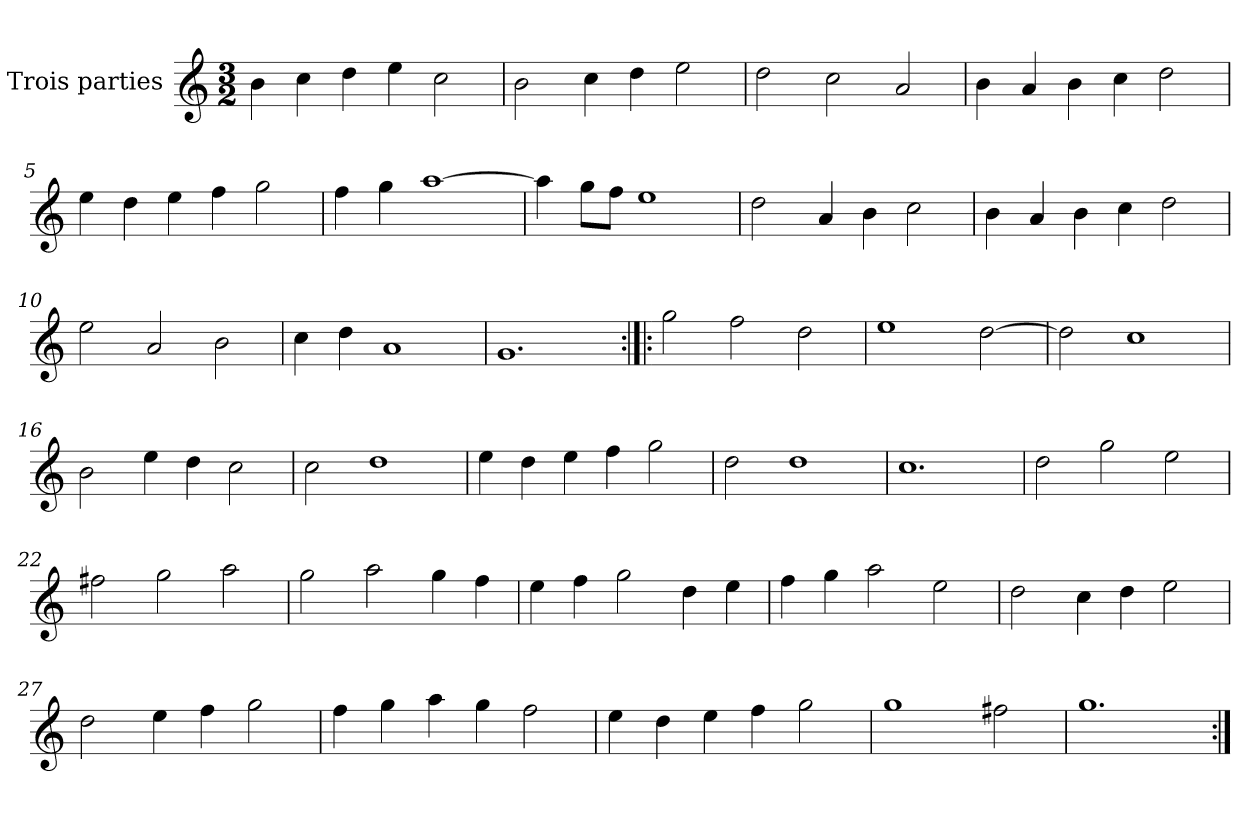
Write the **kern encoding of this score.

**kern
*part1
*staff1
*I"Trois parties
*clefG2
*k[]
*M3/2
*MM180
=1
4b\
4cc\
4dd\
4ee\
2cc\
=2
2b\
4cc\
4dd\
2ee\
=3
2dd\
2cc\
2a/
=4
4b\
4a/
4b\
4cc\
2dd\
=5
4ee\
4dd\
4ee\
4ff\
2gg\
=6
4ff\
4gg\
[1aa
=7
4aa\]
8gg\L
8ff\J
1ee
=8
2dd\
4a/
4b\
2cc\
=9
4b\
4a/
4b\
4cc\
2dd\
=10
2ee\
2a/
2b\
=11
4cc\
4dd\
1a
=12
1.g
=13:|!|:
2gg\
2ff\
2dd\
=14
1ee
[2dd\
=15
2dd\]
1cc
=16
2b\
4ee\
4dd\
2cc\
=17
2cc\
1dd
=18
4ee\
4dd\
4ee\
4ff\
2gg\
=19
2dd\
1dd
=20
1.cc
=21
2dd\
2gg\
2ee\
=22
2ff#X\
2gg\
2aa\
=23
2gg\
2aa\
4gg\
4ff\
=24
4ee\
4ff\
2gg\
4dd\
4ee\
=25
4ff\
4gg\
2aa\
2ee\
=26
2dd\
4cc\
4dd\
2ee\
=27
2dd\
4ee\
4ff\
2gg\
=28
4ff\
4gg\
4aa\
4gg\
2ff\
=29
4ee\
4dd\
4ee\
4ff\
2gg\
=30
1gg
2ff#X\
=31
1.gg
=:|!
*-
